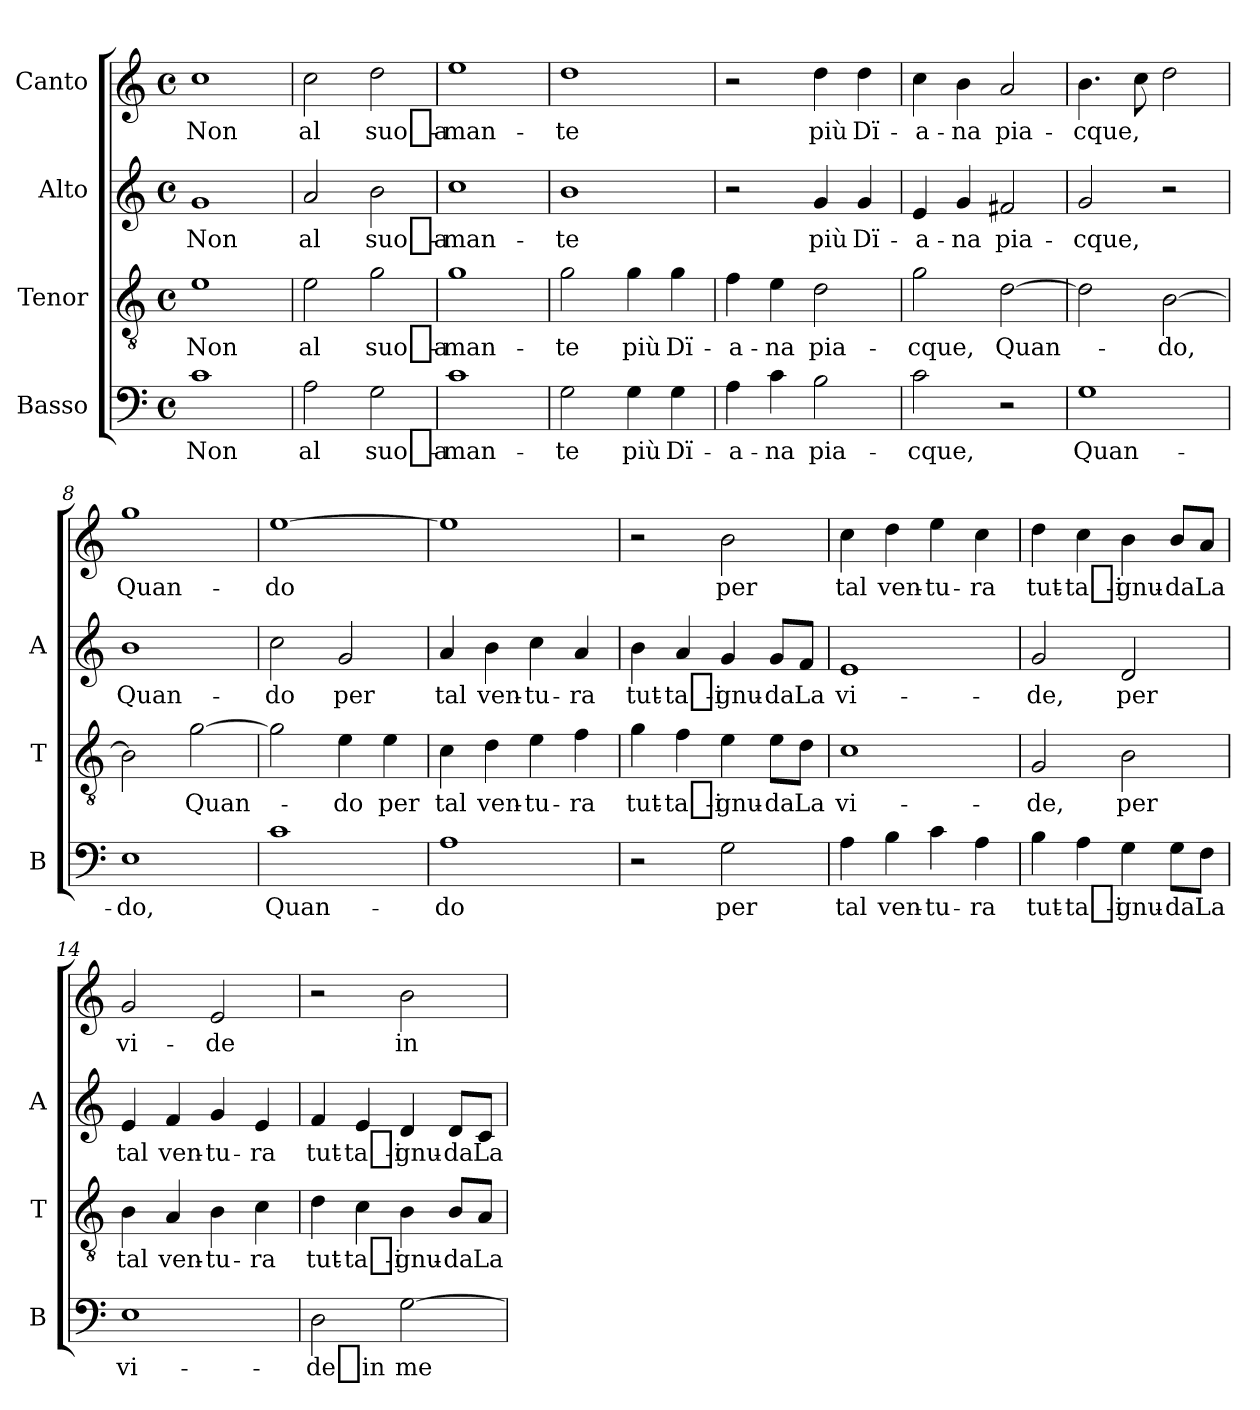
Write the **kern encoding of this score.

**kern	**text	**kern	**text	**kern	**text	**kern	**text
*part4	*part4	*part3	*part3	*part2	*part2	*part1	*part1
*staff4	*staff4	*staff3	*staff3	*staff2	*staff2	*staff1	*staff1
*I"Basso	*	*I"Tenor	*	*I"Alto	*	*I"Canto	*
*I'B	*	*I'T	*	*I'A	*	*	*
*clefF4	*	*clefGv2	*	*clefG2	*	*clefG2	*
*k[]	*	*k[]	*	*k[]	*	*k[]	*
*C:	*	*C:	*	*C:	*	*C:	*
*M4/4	*	*M4/4	*	*M4/4	*	*M4/4	*
*met(c)	*	*met(c)	*	*met(c)	*	*met(c)	*
=1	=1	=1	=1	=1	=1	=1	=1
1c	-Non	1e	-Non	1g	-Non	1cc	-Non
=2	=2	=2	=2	=2	=2	=2	=2
2A	-al	2e	-al	2a	-al	2cc	-al
2G	suo_a-	2g	suo_a-	2b	suo_a-	2dd	suo_a-
=3	=3	=3	=3	=3	=3	=3	=3
1c	man-	1g	man-	1cc	man-	1ee	man-
=4	=4	=4	=4	=4	=4	=4	=4
2G	-te	2g	-te	1b	-te	1dd	-te
4G	-più	4g	-più	.	.	.	.
4G	Dï-	4g	Dï-	.	.	.	.
=5	=5	=5	=5	=5	=5	=5	=5
4A	a-	4f	a-	2r	.	2r	.
4c	-na	4e	-na	.	.	.	.
2B	pia-	2d	pia-	4g	-più	4dd	-più
.	.	.	.	4g	Dï-	4dd	Dï-
=6	=6	=6	=6	=6	=6	=6	=6
2c	-cque,	2g	-cque,	4e	a-	4cc	a-
.	.	.	.	4g	-na	4b	-na
2r	.	[2d	Quan-	2f#X	pia-	2a	pia-
=7	=7	=7	=7	=7	=7	=7	=7
1G	Quan-	2d]	.	2g	-cque,	4.b	-cque,
.	.	.	.	.	.	8cc	.
.	.	[2B	-do,	2r	.	2dd	.
=8	=8	=8	=8	=8	=8	=8	=8
1E	-do,	2B]	.	1b	Quan-	1gg	Quan-
.	.	[2g	Quan-	.	.	.	.
=9	=9	=9	=9	=9	=9	=9	=9
1c	Quan-	2g]	.	2cc	-do	[1ee	-do
.	.	4e	-do	2g	-per	.	.
.	.	4e	-per	.	.	.	.
=10	=10	=10	=10	=10	=10	=10	=10
1A	-do	4c	-tal	4a	-tal	1ee]	.
.	.	4d	ven-	4b	ven-	.	.
.	.	4e	tu-	4cc	tu-	.	.
.	.	4f	-ra	4a	-ra	.	.
=11	=11	=11	=11	=11	=11	=11	=11
2r	.	4g	tut-	4b	tut-	2r	.
.	.	4f	ta_i-	4a	ta_i-	.	.
2G	-per	4e	gnu-	4g	gnu-	2b	-per
.	.	8eL	-da	8gL	-da	.	.
.	.	8dJ	-La	8fJ	-La	.	.
=12	=12	=12	=12	=12	=12	=12	=12
4A	-tal	1c	vi-	1e	vi-	4cc	-tal
4B	ven-	.	.	.	.	4dd	ven-
4c	tu-	.	.	.	.	4ee	tu-
4A	-ra	.	.	.	.	4cc	-ra
=13	=13	=13	=13	=13	=13	=13	=13
4B	tut-	2G	-de,	2g	-de,	4dd	tut-
4A	ta_i-	.	.	.	.	4cc	ta_i-
4G	gnu-	2B	-per	2d	-per	4b	gnu-
8GL	-da	.	.	.	.	8bL	-da
8FJ	-La	.	.	.	.	8aJ	-La
=14	=14	=14	=14	=14	=14	=14	=14
1E	vi-	4B	-tal	4e	-tal	2g	vi-
.	.	4A	ven-	4f	ven-	.	.
.	.	4B	tu-	4g	tu-	2e	-de
.	.	4c	-ra	4e	-ra	.	.
=15	=15	=15	=15	=15	=15	=15	=15
2D	-de_in	4d	tut-	4f	tut-	2r	.
.	.	4c	ta_i-	4e	ta_i-	.	.
[2G	me-	4B	gnu-	4d	gnu-	2b	-in
.	.	8BL	-da	8dL	-da	.	.
.	.	8AJ	-La	8cJ	-La	.	.
=	=	=	=	=	=	=	=
*-	*-	*-	*-	*-	*-	*-	*-
